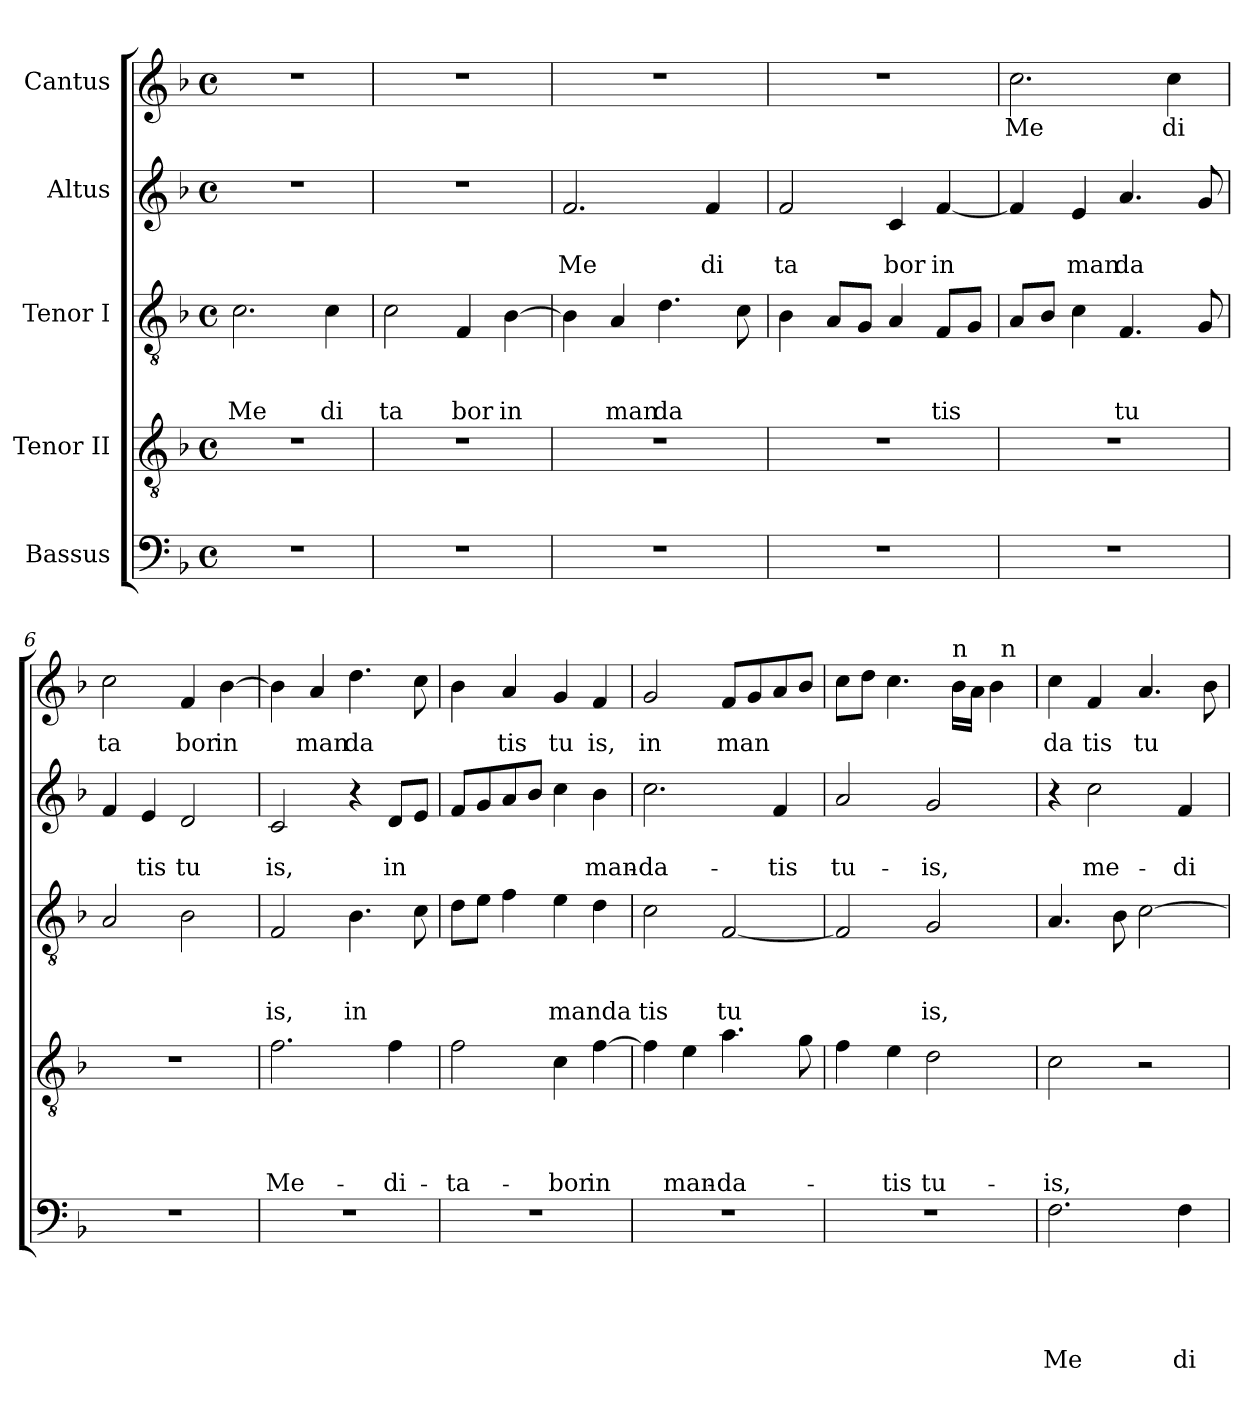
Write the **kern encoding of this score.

**kern	**text	**text	**text	**text	**text	**kern	**text	**text	**text	**text	**kern	**text	**text	**text	**kern	**text	**text	**kern	**text
*part5	*part5	*part5	*part5	*part5	*part5	*part4	*part4	*part4	*part4	*part4	*part3	*part3	*part3	*part3	*part2	*part2	*part2	*part1	*part1
*staff5	*staff5	*staff5	*staff5	*staff5	*staff5	*staff4	*staff4	*staff4	*staff4	*staff4	*staff3	*staff3	*staff3	*staff3	*staff2	*staff2	*staff2	*staff1	*staff1
*I"Bassus	*	*	*	*	*	*I"Tenor II	*	*	*	*	*I"Tenor I	*	*	*	*I"Altus	*	*	*I"Cantus	*
*clefF4	*	*	*	*	*	*clefGv2	*	*	*	*	*clefGv2	*	*	*	*clefG2	*	*	*clefG2	*
*k[b-]	*	*	*	*	*	*k[b-]	*	*	*	*	*k[b-]	*	*	*	*k[b-]	*	*	*k[b-]	*
*F:	*	*	*	*	*	*F:	*	*	*	*	*F:	*	*	*	*F:	*	*	*F:	*
*M4/4	*	*	*	*	*	*M4/4	*	*	*	*	*M4/4	*	*	*	*M4/4	*	*	*M4/4	*
*met(c)	*	*	*	*	*	*met(c)	*	*	*	*	*met(c)	*	*	*	*met(c)	*	*	*met(c)	*
=1	=1	=1	=1	=1	=1	=1	=1	=1	=1	=1	=1	=1	=1	=1	=1	=1	=1	=1	=1
!	!	!	!	!	!	!	!	!	!	!	!	!	!	!LO:LY:b	!	!	!	!	!
1r	.	.	.	.	.	1r	.	.	.	.	2.c\	.	.	Me	1r	.	.	1r	.
!	!	!	!	!	!	!	!	!	!	!	!	!	!	!LO:LY:b	!	!	!	!	!
.	.	.	.	.	.	.	.	.	.	.	4c\	.	.	di	.	.	.	.	.
=2	=2	=2	=2	=2	=2	=2	=2	=2	=2	=2	=2	=2	=2	=2	=2	=2	=2	=2	=2
!	!	!	!	!	!	!	!	!	!	!	!	!	!	!LO:LY:b	!	!	!	!	!
1r	.	.	.	.	.	1r	.	.	.	.	2c\	.	.	ta	1r	.	.	1r	.
!	!	!	!	!	!	!	!	!	!	!	!	!	!	!LO:LY:b	!	!	!	!	!
.	.	.	.	.	.	.	.	.	.	.	4F/	.	.	bor	.	.	.	.	.
!	!	!	!	!	!	!	!	!	!	!	!	!	!	!LO:LY:b	!	!	!	!	!
.	.	.	.	.	.	.	.	.	.	.	[>4B-\	.	.	in	.	.	.	.	.
=3	=3	=3	=3	=3	=3	=3	=3	=3	=3	=3	=3	=3	=3	=3	=3	=3	=3	=3	=3
!	!	!	!	!	!	!	!	!	!	!	!	!	!	!	!	!	!LO:LY:b	!	!
1r	.	.	.	.	.	1r	.	.	.	.	4B-\]	.	.	.	2.f/	.	Me	1r	.
!	!	!	!	!	!	!	!	!	!	!	!	!	!	!LO:LY:b	!	!	!	!	!
.	.	.	.	.	.	.	.	.	.	.	4A/	.	.	man	.	.	.	.	.
!	!	!	!	!	!	!	!	!	!	!	!	!	!	!LO:LY:b	!	!	!	!	!
.	.	.	.	.	.	.	.	.	.	.	4.d\	.	.	da	.	.	.	.	.
!	!	!	!	!	!	!	!	!	!	!	!	!	!	!	!	!	!LO:LY:b	!	!
.	.	.	.	.	.	.	.	.	.	.	.	.	.	.	4f/	.	di	.	.
.	.	.	.	.	.	.	.	.	.	.	8c\	.	.	.	.	.	.	.	.
=4	=4	=4	=4	=4	=4	=4	=4	=4	=4	=4	=4	=4	=4	=4	=4	=4	=4	=4	=4
!	!	!	!	!	!	!	!	!	!	!	!	!	!	!	!	!	!LO:LY:b	!	!
1r	.	.	.	.	.	1r	.	.	.	.	4B-\	.	.	.	2f/	.	ta	1r	.
.	.	.	.	.	.	.	.	.	.	.	8A/L	.	.	.	.	.	.	.	.
.	.	.	.	.	.	.	.	.	.	.	8G/J	.	.	.	.	.	.	.	.
!	!	!	!	!	!	!	!	!	!	!	!	!	!	!	!	!	!LO:LY:b	!	!
.	.	.	.	.	.	.	.	.	.	.	4A/	.	.	.	4c/	.	bor	.	.
!	!	!	!	!	!	!	!	!	!	!	!	!	!	!LO:LY:b	!	!	!LO:LY:b	!	!
.	.	.	.	.	.	.	.	.	.	.	8F/L	.	.	tis	[<4f/	.	in	.	.
.	.	.	.	.	.	.	.	.	.	.	8G/J	.	.	.	.	.	.	.	.
=5	=5	=5	=5	=5	=5	=5	=5	=5	=5	=5	=5	=5	=5	=5	=5	=5	=5	=5	=5
!	!	!	!	!	!	!	!	!	!	!	!	!	!	!	!	!	!	!	!LO:LY:b
1r	.	.	.	.	.	1r	.	.	.	.	8A/L	.	.	.	4f/]	.	.	2.cc\	Me
.	.	.	.	.	.	.	.	.	.	.	8B-/J	.	.	.	.	.	.	.	.
!	!	!	!	!	!	!	!	!	!	!	!	!	!	!	!	!	!LO:LY:b	!	!
.	.	.	.	.	.	.	.	.	.	.	4c\	.	.	.	4e/	.	man	.	.
!	!	!	!	!	!	!	!	!	!	!	!	!	!	!LO:LY:b	!	!	!LO:LY:b	!	!
.	.	.	.	.	.	.	.	.	.	.	4.F/	.	.	tu	4.a/	.	da	.	.
!	!	!	!	!	!	!	!	!	!	!	!	!	!	!	!	!	!	!	!LO:LY:b
.	.	.	.	.	.	.	.	.	.	.	.	.	.	.	.	.	.	4cc\	di
.	.	.	.	.	.	.	.	.	.	.	8G/	.	.	.	8g/	.	.	.	.
=6	=6	=6	=6	=6	=6	=6	=6	=6	=6	=6	=6	=6	=6	=6	=6	=6	=6	=6	=6
!	!	!	!	!	!	!	!	!	!	!	!	!	!	!	!	!	!	!	!LO:LY:b
1r	.	.	.	.	.	1r	.	.	.	.	2A/	.	.	.	4f/	.	.	2cc\	ta
!	!	!	!	!	!	!	!	!	!	!	!	!	!	!	!	!	!LO:LY:b	!	!
.	.	.	.	.	.	.	.	.	.	.	.	.	.	.	4e/	.	tis	.	.
!	!	!	!	!	!	!	!	!	!	!	!	!	!	!	!	!	!LO:LY:b	!	!LO:LY:b
.	.	.	.	.	.	.	.	.	.	.	2B-\	.	.	.	2d/	.	tu	4f/	bor
!	!	!	!	!	!	!	!	!	!	!	!	!	!	!	!	!	!	!	!LO:LY:b
.	.	.	.	.	.	.	.	.	.	.	.	.	.	.	.	.	.	[<4b-\	in
!!LO:LB:g=z
=7	=7	=7	=7	=7	=7	=7	=7	=7	=7	=7	=7	=7	=7	=7	=7	=7	=7	=7	=7
!	!	!	!	!	!	!	!	!	!	!LO:LY:b	!	!	!	!LO:LY:b	!	!	!LO:LY:b	!	!
1r	.	.	.	.	.	2.f\	.	.	.	Me-	2F/	.	.	is,	2c/	.	is,	4b-\]	.
!	!	!	!	!	!	!	!	!	!	!	!	!	!	!	!	!	!	!	!LO:LY:b
.	.	.	.	.	.	.	.	.	.	.	.	.	.	.	.	.	.	4a/	man
!	!	!	!	!	!	!	!	!	!	!	!	!	!	!LO:LY:b	!	!	!	!	!LO:LY:b
.	.	.	.	.	.	.	.	.	.	.	4.B-\	.	.	in	4r	.	.	4.dd\	da
!	!	!	!	!	!	!	!	!	!	!LO:LY:b	!	!	!	!	!	!	!LO:LY:b	!	!
.	.	.	.	.	.	4f\	.	.	.	-di-	.	.	.	.	8d/L	.	in	.	.
.	.	.	.	.	.	.	.	.	.	.	8c\	.	.	.	8e/J	.	.	8cc\	.
=8	=8	=8	=8	=8	=8	=8	=8	=8	=8	=8	=8	=8	=8	=8	=8	=8	=8	=8	=8
!	!	!	!	!	!	!	!	!	!	!LO:LY:b	!	!	!	!	!	!	!	!	!
1r	.	.	.	.	.	2f\	.	.	.	-ta-	8d\L	.	.	.	8f/L	.	.	4b-\	.
.	.	.	.	.	.	.	.	.	.	.	8e\J	.	.	.	8g/	.	.	.	.
!	!	!	!	!	!	!	!	!	!	!	!	!	!	!	!	!	!	!	!LO:LY:b
.	.	.	.	.	.	.	.	.	.	.	4f\	.	.	.	8a/	.	.	4a/	tis
.	.	.	.	.	.	.	.	.	.	.	.	.	.	.	8b-/J	.	.	.	.
!	!	!	!	!	!	!	!	!	!	!LO:LY:b	!	!	!	!LO:LY:b	!	!	!	!	!LO:LY:b
.	.	.	.	.	.	4c\	.	.	.	-bor	4e\	.	.	manda	4cc\	.	.	4g/	tu
!	!	!	!	!	!	!	!	!	!	!LO:LY:b	!	!	!	!	!	!	!LO:LY:b	!	!LO:LY:b
.	.	.	.	.	.	[>4f\	.	.	.	in	4d\	.	.	.	4b-\	.	man-	4f/	is,
=9	=9	=9	=9	=9	=9	=9	=9	=9	=9	=9	=9	=9	=9	=9	=9	=9	=9	=9	=9
!	!	!	!	!	!	!	!	!	!	!	!	!	!	!LO:LY:b	!	!	!LO:LY:b	!	!LO:LY:b
1r	.	.	.	.	.	4f\]	.	.	.	.	2c\	.	.	tis	2.cc\	.	-da-	2g/	in
!	!	!	!	!	!	!	!	!	!	!LO:LY:b	!	!	!	!	!	!	!	!	!
.	.	.	.	.	.	4e\	.	.	.	man-	.	.	.	.	.	.	.	.	.
!	!	!	!	!	!	!	!	!	!	!LO:LY:b	!	!	!	!LO:LY:b	!	!	!	!	!LO:LY:b
.	.	.	.	.	.	4.a\	.	.	.	-da-	[<2F/	.	.	tu	.	.	.	8f/L	man
.	.	.	.	.	.	.	.	.	.	.	.	.	.	.	.	.	.	8g/	.
!	!	!	!	!	!	!	!	!	!	!	!	!	!	!	!	!	!LO:LY:b	!	!
.	.	.	.	.	.	.	.	.	.	.	.	.	.	.	4f/	.	-tis	8a/	.
.	.	.	.	.	.	8g\	.	.	.	.	.	.	.	.	.	.	.	8b-/J	.
=10	=10	=10	=10	=10	=10	=10	=10	=10	=10	=10	=10	=10	=10	=10	=10	=10	=10	=10	=10
!	!	!	!	!	!	!	!	!	!	!	!	!	!	!	!	!	!LO:LY:b	!	!
*	*	*	*	*	*	*	*	*	*	*	*	*	*	*	*	*	*	*^	*
1r	.	.	.	.	.	4f\	.	.	.	.	2F/]	.	.	.	2a/	.	tu-	8cc\L	2ryy	.
.	.	.	.	.	.	.	.	.	.	.	.	.	.	.	.	.	.	8dd\J	.	.
!	!	!	!	!	!	!	!	!	!	!LO:LY:b	!	!	!	!	!	!	!	!	!	!
.	.	.	.	.	.	4e\	.	.	.	-tis	.	.	.	.	.	.	.	4.cc\	.	.
!	!	!	!	!	!	!	!	!	!	!LO:LY:b	!	!	!	!LO:LY:b	!	!	!LO:LY:b	!	!	!
.	.	.	.	.	.	2d\	.	.	.	tu-	2G/	.	.	is,	2g/	.	-is,	.	4ryy	.
!	!	!	!	!	!	!	!	!	!	!	!	!	!	!	!	!	!	!LO:TX:a:t=n	!	!
.	.	.	.	.	.	.	.	.	.	.	.	.	.	.	.	.	.	16b-\LL	.	.
.	.	.	.	.	.	.	.	.	.	.	.	.	.	.	.	.	.	16a\JJ	.	.
.	.	.	.	.	.	.	.	.	.	.	.	.	.	.	.	.	.	4b-\	32ryy	.
!	!	!	!	!	!	!	!	!	!	!	!	!	!	!	!	!	!	!	!LO:TX:a:t=n	!
.	.	.	.	.	.	.	.	.	.	.	.	.	.	.	.	.	.	.	8..ryy	.
=11	=11	=11	=11	=11	=11	=11	=11	=11	=11	=11	=11	=11	=11	=11	=11	=11	=11	=11	=11	=11
!	!	!	!	!	!LO:LY:b	!	!	!	!	!LO:LY:b	!	!	!	!	!	!	!	!	!	!LO:LY:b
*	*	*	*	*	*	*	*	*	*	*	*	*	*	*	*	*	*	*v	*v	*
2.F\	.	.	.	.	Me	2c\	.	.	.	-is,	4.A/	.	.	.	4r	.	.	4cc\	da
!	!	!	!	!	!	!	!	!	!	!	!	!	!	!	!	!	!LO:LY:b	!	!LO:LY:b
.	.	.	.	.	.	.	.	.	.	.	.	.	.	.	2cc\	.	me-	4f/	tis
.	.	.	.	.	.	.	.	.	.	.	8B-\	.	.	.	.	.	.	.	.
!	!	!	!	!	!	!	!	!	!	!	!	!	!	!	!	!	!	!	!LO:LY:b
.	.	.	.	.	.	2r	.	.	.	.	[>2c\	.	.	.	.	.	.	4.a/	tu
!	!	!	!	!	!LO:LY:b	!	!	!	!	!	!	!	!	!	!	!	!LO:LY:b	!	!
4F\	.	.	.	.	di	.	.	.	.	.	.	.	.	.	4f/	.	-di-	.	.
.	.	.	.	.	.	.	.	.	.	.	.	.	.	.	.	.	.	8b-\	.
=	=	=	=	=	=	=	=	=	=	=	=	=	=	=	=	=	=	=	=
*-	*-	*-	*-	*-	*-	*-	*-	*-	*-	*-	*-	*-	*-	*-	*-	*-	*-	*-	*-
